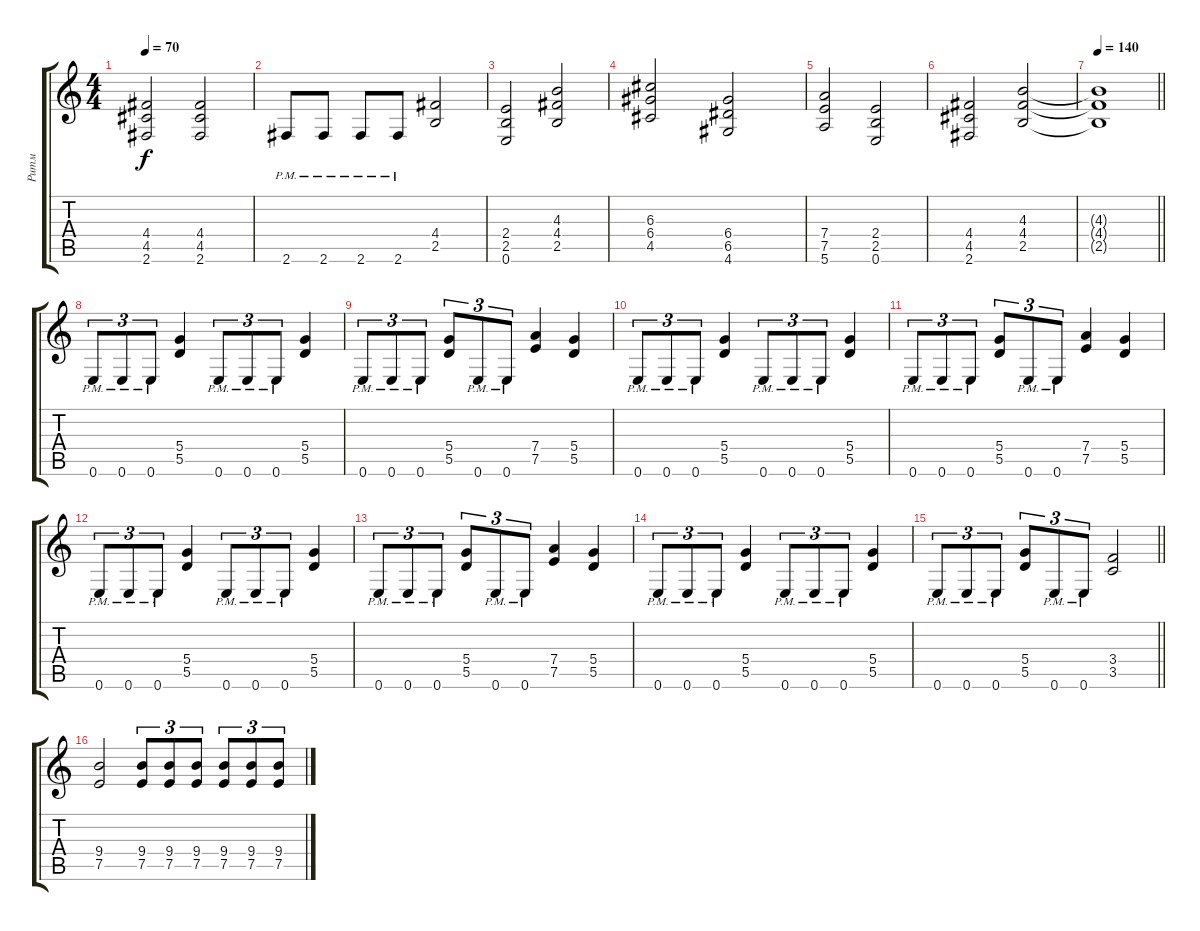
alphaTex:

\track ("Ритм" "Ритм") {instrument distortionguitar}
\staff {score tabs}
\tuning (E4 B3 G3 D3 A2 E2) {hide}
\ts (4 4)
\tempo 70
\clef g2
\ks c
(4.4 4.5 2.6).2{dy f} (4.4 4.5 2.6).2 |
2.6{pm}.8 2.6{pm}.8 2.6{pm}.8 2.6{pm}.8 (4.4 2.5).2 |
(2.4 2.5 0.6).2 (4.3 4.4 2.5).2 |
(6.3 6.4 4.5).2 (6.4 6.5 4.6).2 |
(7.4 7.5 5.6).2 (2.4 2.5 0.6).2 |
(4.4 4.5 2.6).2 (4.3 4.4 2.5).2 |
\tempo 140
\barLineRight lightlight
(4.3{t} 4.4{t} 2.5{t}).1 |
0.6{pm}.8{tu (3 2) instrument distortionguitar} 0.6{pm}.8{tu (3 2)} 0.6{pm}.8{tu (3 2)} (5.4 5.5).4 0.6{pm}.8{tu (3 2)} 0.6{pm}.8{tu (3 2)} 0.6{pm}.8{tu (3 2)} (5.4 5.5).4 |
0.6{pm}.8{tu (3 2)} 0.6{pm}.8{tu (3 2)} 0.6{pm}.8{tu (3 2)} (5.4 5.5).8{tu (3 2)} 0.6{pm}.8{tu (3 2)} 0.6{pm}.8{tu (3 2)} (7.4 7.5).4 (5.4 5.5).4 |
0.6{pm}.8{tu (3 2)} 0.6{pm}.8{tu (3 2)} 0.6{pm}.8{tu (3 2)} (5.4 5.5).4 0.6{pm}.8{tu (3 2)} 0.6{pm}.8{tu (3 2)} 0.6{pm}.8{tu (3 2)} (5.4 5.5).4 |
0.6{pm}.8{tu (3 2)} 0.6{pm}.8{tu (3 2)} 0.6{pm}.8{tu (3 2)} (5.4 5.5).8{tu (3 2)} 0.6{pm}.8{tu (3 2)} 0.6{pm}.8{tu (3 2)} (7.4 7.5).4 (5.4 5.5).4 |
0.6{pm}.8{tu (3 2)} 0.6{pm}.8{tu (3 2)} 0.6{pm}.8{tu (3 2)} (5.4 5.5).4 0.6{pm}.8{tu (3 2)} 0.6{pm}.8{tu (3 2)} 0.6{pm}.8{tu (3 2)} (5.4 5.5).4 |
0.6{pm}.8{tu (3 2)} 0.6{pm}.8{tu (3 2)} 0.6{pm}.8{tu (3 2)} (5.4 5.5).8{tu (3 2)} 0.6{pm}.8{tu (3 2)} 0.6{pm}.8{tu (3 2)} (7.4 7.5).4 (5.4 5.5).4 |
0.6{pm}.8{tu (3 2)} 0.6{pm}.8{tu (3 2)} 0.6{pm}.8{tu (3 2)} (5.4 5.5).4 0.6{pm}.8{tu (3 2)} 0.6{pm}.8{tu (3 2)} 0.6{pm}.8{tu (3 2)} (5.4 5.5).4 |
\barLineRight lightlight
0.6{pm}.8{tu (3 2)} 0.6{pm}.8{tu (3 2)} 0.6{pm}.8{tu (3 2)} (5.4 5.5).8{tu (3 2)} 0.6{pm}.8{tu (3 2)} 0.6{pm}.8{tu (3 2)} (3.4 3.5).2 |
(9.4 7.5).2{instrument distortionguitar} (9.4 7.5).8{tu (3 2)} (9.4 7.5).8{tu (3 2)} (9.4 7.5).8{tu (3 2)} (9.4 7.5).8{tu (3 2)} (9.4 7.5).8{tu (3 2)} (9.4 7.5).8{tu (3 2)}
